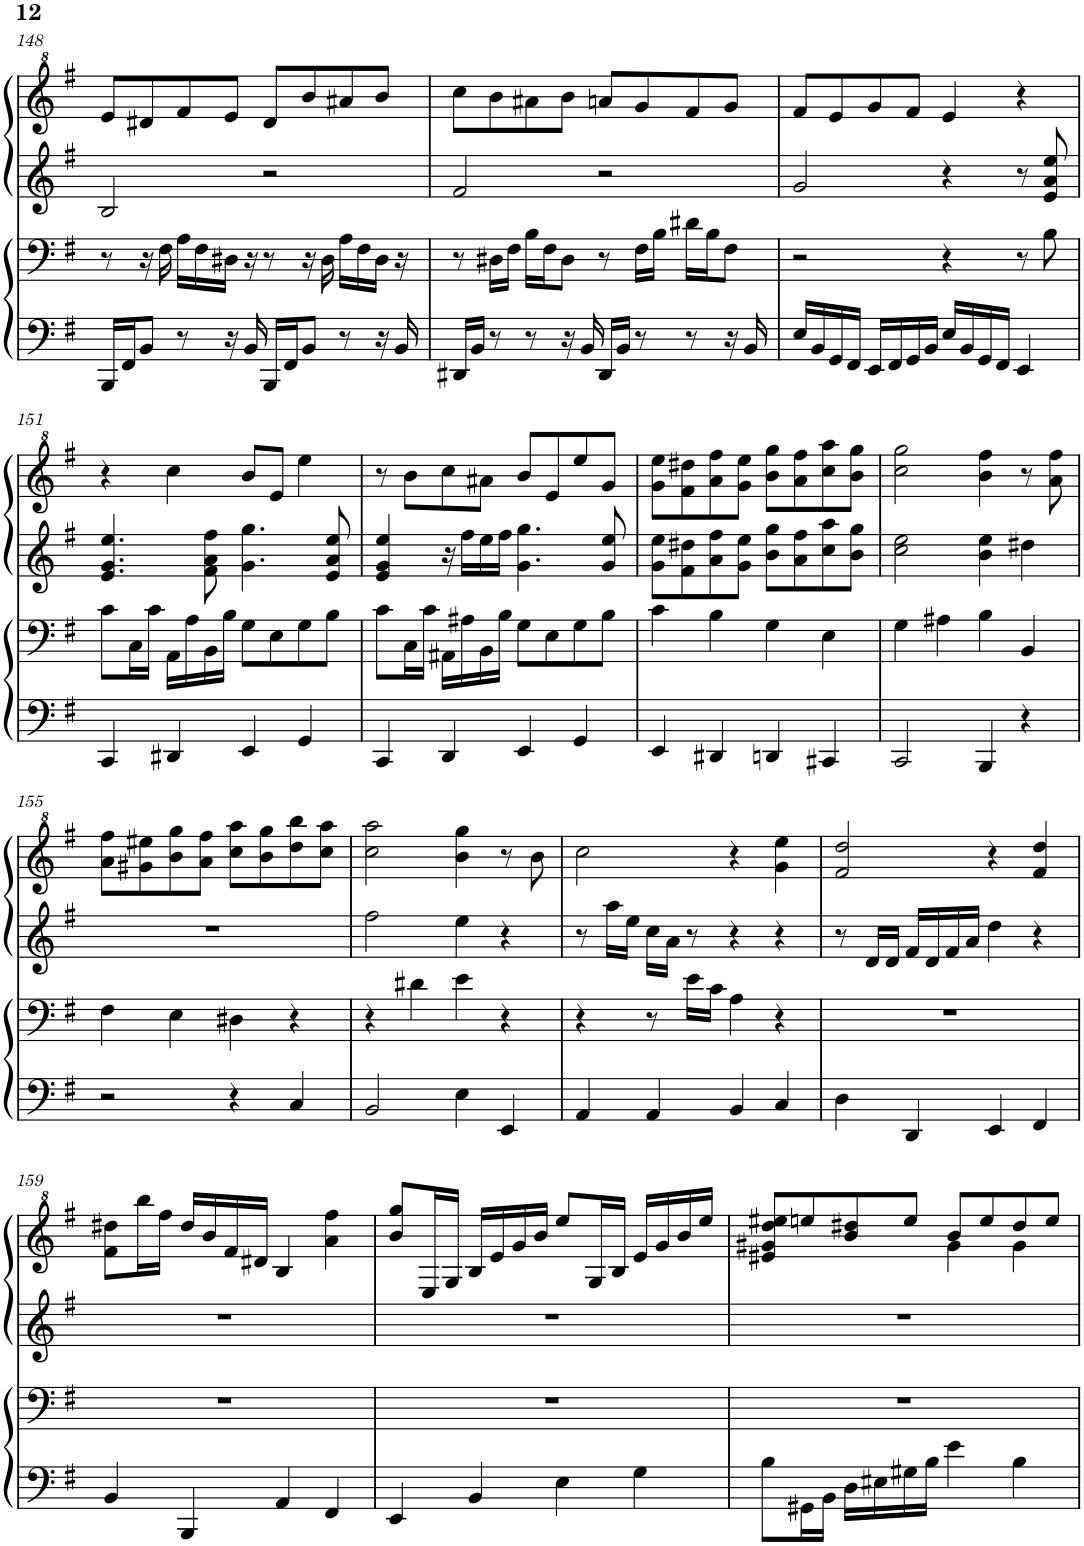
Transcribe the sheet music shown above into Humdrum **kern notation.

**kern	**kern	**kern	**kern
*part2	*part2	*part1	*part1
*staff4	*staff3	*staff2	*staff1
*I"Piano	*	*I"Piano	*
*I'Pno	*	*I'Pno	*
!!LO:PB:g=z
*clefF4	*clefF4	*clefG2	*clefG^2
*k[f#]	*k[f#]	*k[f#]	*k[f#]
*M4/4	*M4/4	*M4/4	*M4/4
=148	=148	=148	=148
16BBB/LL	8r	2B/	8ee/L
16FF#/J	.	.	.
8BB/J	16r	.	8dd#X/
.	16F#\	.	.
8r	16A\LL	.	8ff#/
.	16F#\	.	.
16r	16D#X\JJ	.	8ee/J
16BB/	16r	.	.
16BBB/LL	8r	2r	8dd#/L
16FF#/J	.	.	.
8BB/J	16r	.	8bb/
.	16D#\	.	.
8r	16A\LL	.	8aa#X/
.	16F#\	.	.
16r	16D#\JJ	.	8bb/J
16BB/	16r	.	.
=149	=149	=149	=149
16DD#X/LL	8r	2f#/	8ccc\L
16BB/JJ	.	.	.
8r	16D#X\LL	.	8bb\
.	16F#\JJ	.	.
8r	16B\LL	.	8aa#X\
.	16F#\J	.	.
16r	8D#\J	.	8bb\J
16BB/	.	.	.
16DD#/LL	8r	2r	8aan/L
16BB/JJ	.	.	.
8r	16F#\LL	.	8gg/
.	16B\JJ	.	.
8r	16d#X\LL	.	8ff#/
.	16B\J	.	.
16r	8F#\J	.	8gg/J
16BB/	.	.	.
=150	=150	=150	=150
16E/LL	2r	2g/	8ff#/L
16BB/	.	.	.
16GG/	.	.	8ee/
16FF#/JJ	.	.	.
16EE/LL	.	.	8gg/
16FF#/	.	.	.
16GG/	.	.	8ff#/J
16BB/JJ	.	.	.
16E/LL	4r	4r	4ee/
16BB/	.	.	.
16GG/	.	.	.
16FF#/JJ	.	.	.
4EE/	8r	8r	4r
.	8B\	8e/ 8a/ 8ee/	.
!!LO:LB:g=z
=151	=151	=151	=151
4CC/	8c\L	4.e/ 4.g/ 4.ee/	4r
.	16C\L	.	.
.	16c\JJ	.	.
4DD#X/	16AA\LL	.	4ccc\
.	16A\	.	.
.	16BB\	8f#\ 8a\ 8ff#\	.
.	16B\JJ	.	.
4EE/	8G\L	4.g\ 4.gg\	8bb/L
.	8E\	.	8ee/J
4GG/	8G\	.	4eee\
.	8B\J	8e/ 8a/ 8ee/	.
=152	=152	=152	=152
4CC/	8c\L	4e/ 4g/ 4ee/	8r
.	16C\L	.	8bb\L
.	16c\JJ	.	.
4DD/	16AA#X\LL	16r	8ccc\
.	16A#X\	16ff#\LL	.
.	16BB\	16ee\	8aa#X\J
.	16B\JJ	16ff#\JJ	.
4EE/	8G\L	4.g\ 4.gg\	8bb/L
.	8E\	.	8ee/
4GG/	8G\	.	8eee/
.	8B\J	8g/ 8ee/	8gg/J
=153	=153	=153	=153
4EE/	4c\	8g\ 8ee\L	8gg\ 8eee\L
.	.	8f#\ 8dd#X\	8ff#\ 8ddd#X\
4DD#X/	4B\	8a\ 8ff#\	8aa\ 8fff#\
.	.	8g\ 8ee\J	8gg\ 8eee\J
4DDn/	4G\	8b\ 8gg\L	8bb\ 8ggg\L
.	.	8a\ 8ff#\	8aa\ 8fff#\
4CC#X/	4E\	8cc\ 8aa\	8ccc\ 8aaa\
.	.	8b\ 8gg\J	8bb\ 8ggg\J
=154	=154	=154	=154
2CC/	4G\	2cc\ 2ee\	2ccc\ 2ggg\
.	4A#X\	.	.
4BBB/	4B\	4b\ 4ee\	4bb\ 4fff#\
4r	4BB/	4dd#X\	8r
.	.	.	8aa\ 8fff#\
!!LO:LB:g=z
=155	=155	=155	=155
2r	4F#\	1r	8aa\ 8fff#\L
.	.	.	8gg#X\ 8eee#X\
.	4E\	.	8bb\ 8ggg\
.	.	.	8aa\ 8fff#\J
4r	4D#X\	.	8ccc\ 8aaa\L
.	.	.	8bb\ 8ggg\
4C/	4r	.	8ddd\ 8bbb\
.	.	.	8ccc\ 8aaa\J
=156	=156	=156	=156
2BB/	4r	2ff#\	2ccc\ 2aaa\
.	4d#X\	.	.
4E\	4e\	4ee\	4bb\ 4ggg\
4EE/	4r	4r	8r
.	.	.	8bb\
=157	=157	=157	=157
4AA/	4r	8r	2ccc\
.	.	16aa\LL	.
.	.	16ee\JJ	.
4AA/	8r	16cc\LL	.
.	.	16a\JJ	.
.	16e\LL	8r	.
.	16c\JJ	.	.
4BB/	4A\	4r	4r
4C/	4r	4r	4gg\ 4eee\
=158	=158	=158	=158
4D\	1r	8r	2ff#/ 2ddd/
.	.	16d/LL	.
.	.	16d/JJ	.
4DD/	.	16f#/LL	.
.	.	16d/	.
.	.	16f#/	.
.	.	16a/JJ	.
4EE/	.	4dd\	4r
4FF#/	.	4r	4ff#/ 4ddd/
!!LO:LB:g=z
=159	=159	=159	=159
4BB/	1r	1r	8ff#\ 8ddd#X\L
.	.	.	16bbb\L
.	.	.	16fff#\JJ
4BBB/	.	.	16ddd#/LL
.	.	.	16bb/
.	.	.	16ff#/
.	.	.	16dd#X/JJ
4AA/	.	.	4b/
4FF#/	.	.	4aa\ 4fff#\
=160	=160	=160	=160
4EE/	1r	1r	8bb/ 8ggg/L
.	.	.	16e/L
.	.	.	16g/JJ
4BB/	.	.	16b/LL
.	.	.	16ee/
.	.	.	16gg/
.	.	.	16bb/JJ
4E\	.	.	8eee/L
.	.	.	16g/L
.	.	.	16b/JJ
4G\	.	.	16ee/LL
.	.	.	16gg/
.	.	.	16bb/
.	.	.	16eee/JJ
=161	=161	=161	=161
*	*	*	*^
8B\L	1r	1r	8ee#X/ 8gg#X/ 8ddd/ 8eee#X/L	2ryy
16GG#X\L	.	.	8eeen/	.
16BB\JJ	.	.	.	.
16D\LL	.	.	8bb/ 8ddd#X/	.
16E#X\	.	.	.	.
16G#X\	.	.	8eee/J	.
16B\JJ	.	.	.	.
4e\	.	.	8bb/L	4gg#\
.	.	.	8eee/	.
4B\	.	.	8ddd#/	4gg#\
.	.	.	8eee/J	.
*	*	*	*v	*v
=	=	=	=
*-	*-	*-	*-
